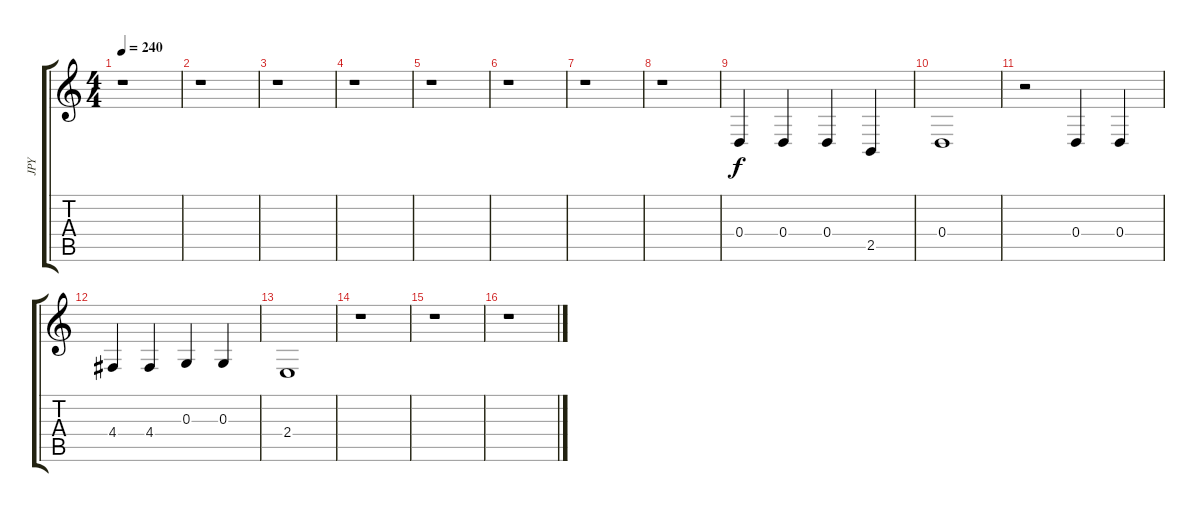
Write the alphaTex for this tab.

\track ("JPY" "JPY") {instrument acousticgrandpiano}
\staff {score tabs}
\tuning (E4 B3 G3 D3 A2 E2) {hide}
\ts (4 4)
\tempo 240
\clef g2
\ks c
r.1{dy f instrument acousticgrandpiano} |
r.1 |
r.1 |
r.1 |
r.1 |
r.1 |
r.1 |
r.1 |
0.4.4 0.4.4 0.4.4 2.5.4 |
0.4.1 |
r.2 0.4.4 0.4.4 |
4.4.4 4.4.4 0.3.4 0.3.4 |
2.4.1 |
r.1 |
r.1 |
r.1
